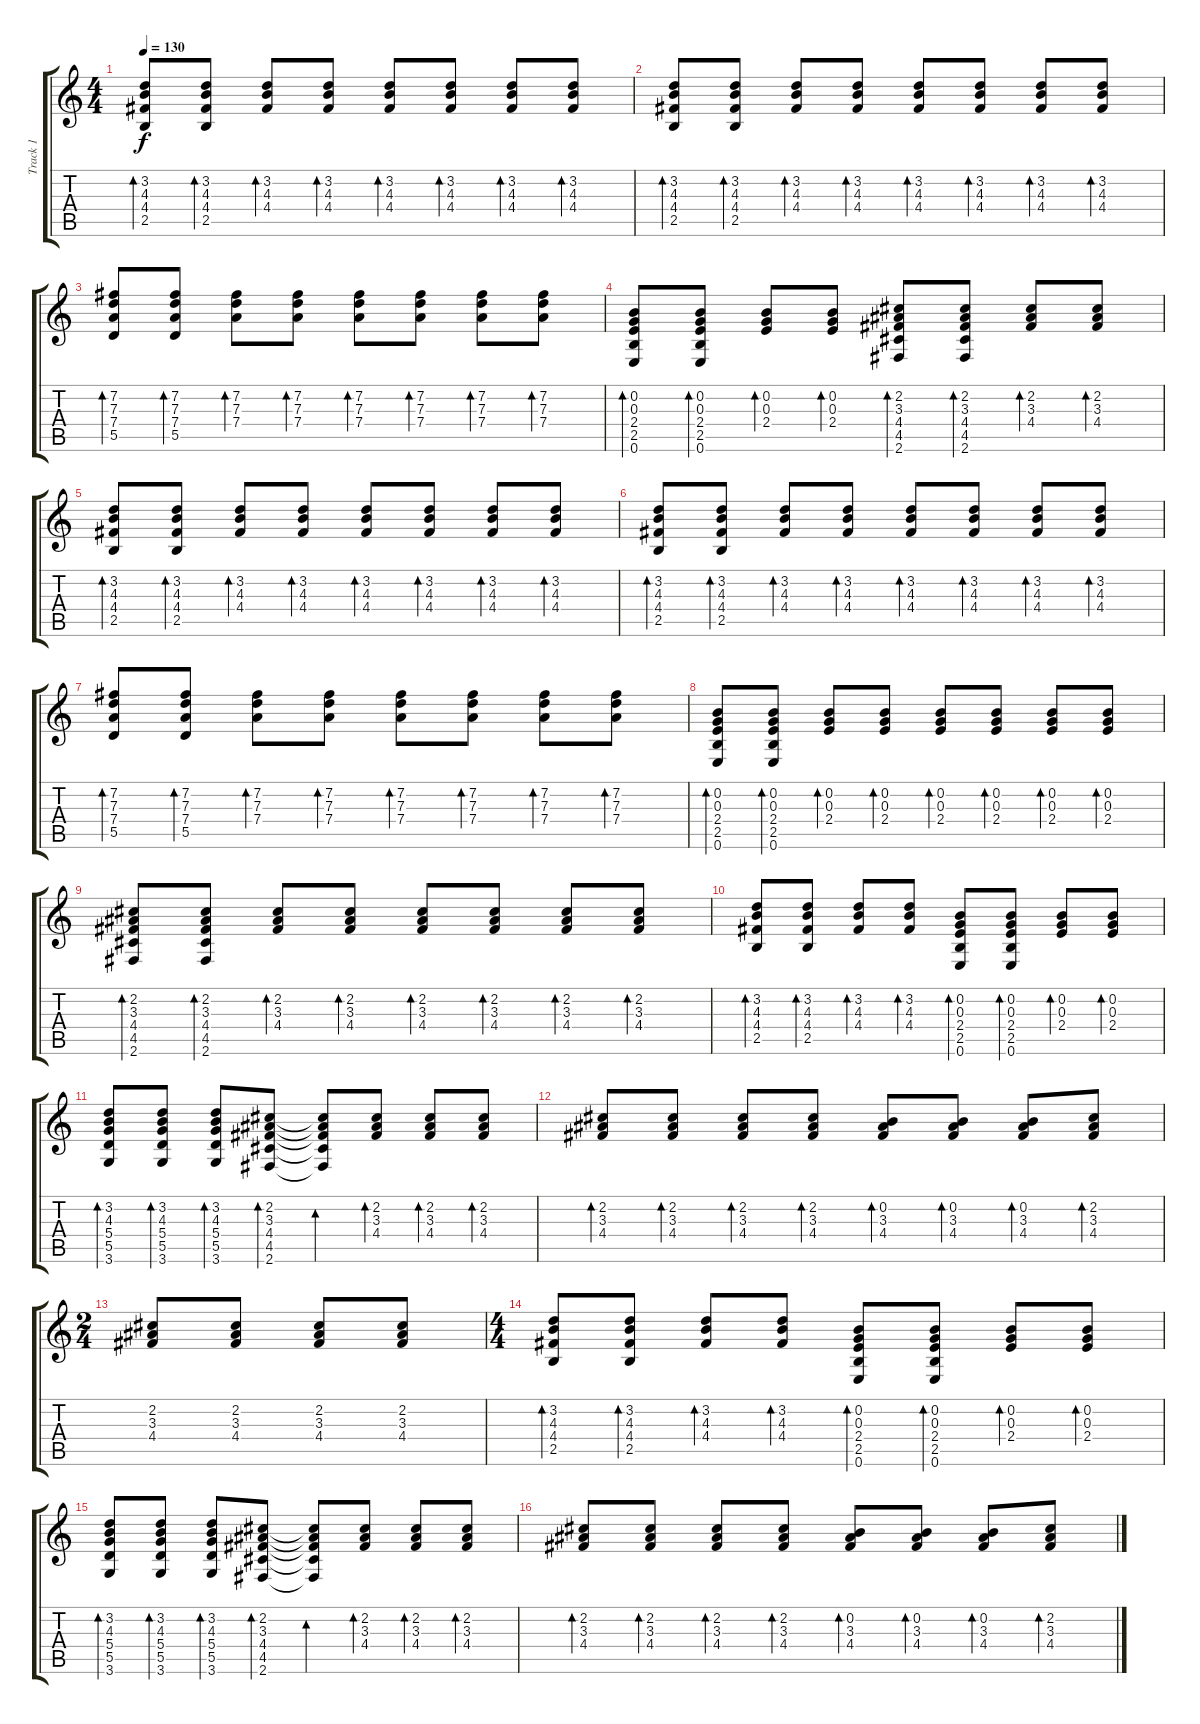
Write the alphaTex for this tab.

\track ("Track 1" "Track 1") {instrument acousticguitarsteel}
\staff {score tabs}
\tuning (E4 B3 G3 D3 A2 E2) {hide}
\ts (4 4)
\tempo 130
\clef g2
\ks c
(3.2 4.3 4.4 2.5).8{bd 60 dy f} (3.2 4.3 4.4 2.5).8{bd 60} (3.2 4.3 4.4).8{bd 60} (3.2 4.3 4.4).8{bd 60} (3.2 4.3 4.4).8{bd 60} (3.2 4.3 4.4).8{bd 60} (3.2 4.3 4.4).8{bd 60} (3.2 4.3 4.4).8{bd 60} |
(3.2 4.3 4.4 2.5).8{bd 60} (3.2 4.3 4.4 2.5).8{bd 60} (3.2 4.3 4.4).8{bd 60} (3.2 4.3 4.4).8{bd 60} (3.2 4.3 4.4).8{bd 60} (3.2 4.3 4.4).8{bd 60} (3.2 4.3 4.4).8{bd 60} (3.2 4.3 4.4).8{bd 60} |
(7.2 7.3 7.4 5.5).8{bd 60} (7.2 7.3 7.4 5.5).8{bd 60} (7.2 7.3 7.4).8{bd 60} (7.2 7.3 7.4).8{bd 60} (7.2 7.3 7.4).8{bd 60} (7.2 7.3 7.4).8{bd 60} (7.2 7.3 7.4).8{bd 60} (7.2 7.3 7.4).8{bd 60} |
(0.2 0.3 2.4 2.5 0.6).8{bd 60} (0.2 0.3 2.4 2.5 0.6).8{bd 60} (0.2 0.3 2.4).8{bd 60} (0.2 0.3 2.4).8{bd 60} (2.2 3.3 4.4 4.5 2.6).8{bd 60} (2.2 3.3 4.4 4.5 2.6).8{bd 60} (2.2 3.3 4.4).8{bd 60} (2.2 3.3 4.4).8{bd 60} |
(3.2 4.3 4.4 2.5).8{bd 60} (3.2 4.3 4.4 2.5).8{bd 60} (3.2 4.3 4.4).8{bd 60} (3.2 4.3 4.4).8{bd 60} (3.2 4.3 4.4).8{bd 60} (3.2 4.3 4.4).8{bd 60} (3.2 4.3 4.4).8{bd 60} (3.2 4.3 4.4).8{bd 60} |
(3.2 4.3 4.4 2.5).8{bd 60} (3.2 4.3 4.4 2.5).8{bd 60} (3.2 4.3 4.4).8{bd 60} (3.2 4.3 4.4).8{bd 60} (3.2 4.3 4.4).8{bd 60} (3.2 4.3 4.4).8{bd 60} (3.2 4.3 4.4).8{bd 60} (3.2 4.3 4.4).8{bd 60} |
(7.2 7.3 7.4 5.5).8{bd 60} (7.2 7.3 7.4 5.5).8{bd 60} (7.2 7.3 7.4).8{bd 60} (7.2 7.3 7.4).8{bd 60} (7.2 7.3 7.4).8{bd 60} (7.2 7.3 7.4).8{bd 60} (7.2 7.3 7.4).8{bd 60} (7.2 7.3 7.4).8{bd 60} |
(0.2 0.3 2.4 2.5 0.6).8{bd 60} (0.2 0.3 2.4 2.5 0.6).8{bd 60} (0.2 0.3 2.4).8{bd 60} (0.2 0.3 2.4).8{bd 60} (0.2 0.3 2.4).8{bd 60} (0.2 0.3 2.4).8{bd 60} (0.2 0.3 2.4).8{bd 60} (0.2 0.3 2.4).8{bd 60} |
(2.2 3.3 4.4 4.5 2.6).8{bd 60} (2.2 3.3 4.4 4.5 2.6).8{bd 60} (2.2 3.3 4.4).8{bd 60} (2.2 3.3 4.4).8{bd 60} (2.2 3.3 4.4).8{bd 60} (2.2 3.3 4.4).8{bd 60} (2.2 3.3 4.4).8{bd 60} (2.2 3.3 4.4).8{bd 60} |
(3.2 4.3 4.4 2.5).8{bd 60} (3.2 4.3 4.4 2.5).8{bd 60} (3.2 4.3 4.4).8{bd 60} (3.2 4.3 4.4).8{bd 60} (0.2 0.3 2.4 2.5 0.6).8{bd 60} (0.2 0.3 2.4 2.5 0.6).8{bd 60} (0.2 0.3 2.4).8{bd 60} (0.2 0.3 2.4).8{bd 60} |
(3.2 4.3 5.4 5.5 3.6).8{bd 60} (3.2 4.3 5.4 5.5 3.6).8{bd 60} (3.2 4.3 5.4 5.5 3.6).8{bd 60} (2.2 3.3 4.4 4.5 2.6).8{bd 60} (2.2{t} 3.3{t} 4.4{t} 4.5{t} 2.6{t}).8{bd 60} (2.2 3.3 4.4).8{bd 60} (2.2 3.3 4.4).8{bd 60} (2.2 3.3 4.4).8{bd 60} |
(2.2 3.3 4.4).8{bd 60} (2.2 3.3 4.4).8{bd 60} (2.2 3.3 4.4).8{bd 60} (2.2 3.3 4.4).8{bd 60} (0.2 3.3 4.4).8{bd 60} (0.2 3.3 4.4).8{bd 60} (0.2 3.3 4.4).8{bd 60} (2.2 3.3 4.4).8{bd 60} |
\ts (2 4)
(2.2 3.3 4.4).8 (2.2 3.3 4.4).8 (2.2 3.3 4.4).8 (2.2 3.3 4.4).8 |
\ts (4 4)
(3.2 4.3 4.4 2.5).8{bd 60} (3.2 4.3 4.4 2.5).8{bd 60} (3.2 4.3 4.4).8{bd 60} (3.2 4.3 4.4).8{bd 60} (0.2 0.3 2.4 2.5 0.6).8{bd 60} (0.2 0.3 2.4 2.5 0.6).8{bd 60} (0.2 0.3 2.4).8{bd 60} (0.2 0.3 2.4).8{bd 60} |
(3.2 4.3 5.4 5.5 3.6).8{bd 60} (3.2 4.3 5.4 5.5 3.6).8{bd 60} (3.2 4.3 5.4 5.5 3.6).8{bd 60} (2.2 3.3 4.4 4.5 2.6).8{bd 60} (2.2{t} 3.3{t} 4.4{t} 4.5{t} 2.6{t}).8{bd 60} (2.2 3.3 4.4).8{bd 60} (2.2 3.3 4.4).8{bd 60} (2.2 3.3 4.4).8{bd 60} |
(2.2 3.3 4.4).8{bd 60} (2.2 3.3 4.4).8{bd 60} (2.2 3.3 4.4).8{bd 60} (2.2 3.3 4.4).8{bd 60} (0.2 3.3 4.4).8{bd 60} (0.2 3.3 4.4).8{bd 60} (0.2 3.3 4.4).8{bd 60} (2.2 3.3 4.4).8{bd 60}
